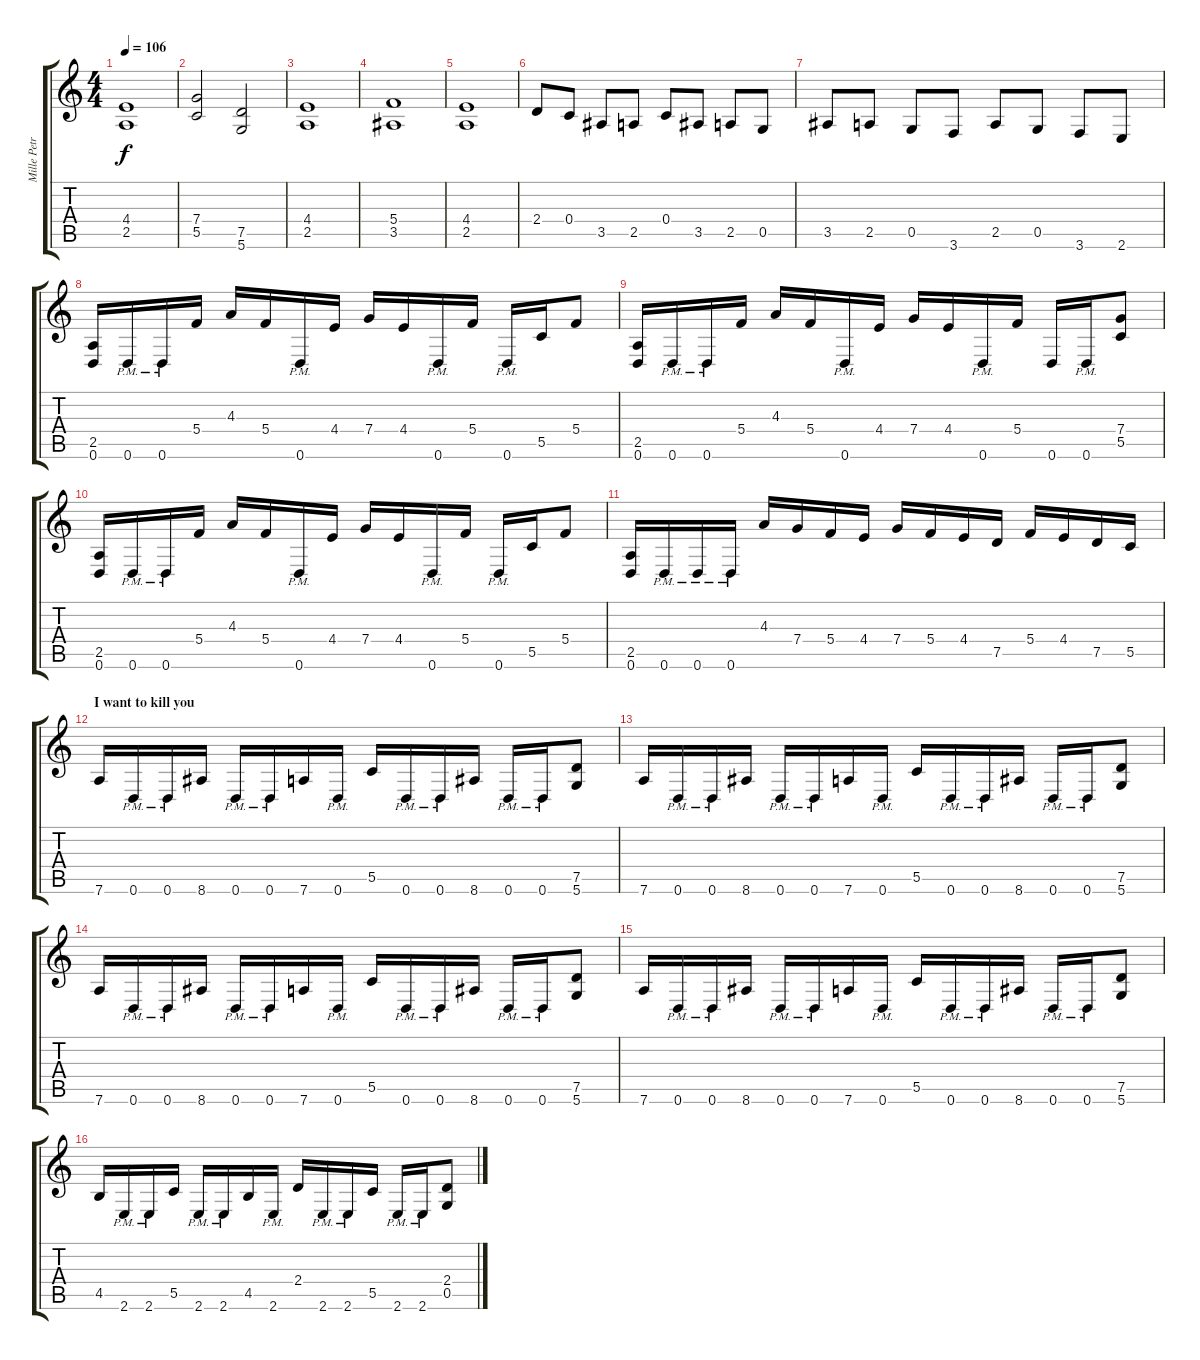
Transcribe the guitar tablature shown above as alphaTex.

\track ("Mille Petrozza" "Mille Petr") {instrument distortionguitar}
\staff {score tabs}
\tuning (D4 A3 F3 C3 G2 D2) {hide}
\ts (4 4)
\tempo 106
\clef g2
\ks c
(4.4 2.5).1{dy f} |
(7.4 5.5).2 (7.5 5.6).2 |
(4.4 2.5).1 |
(5.4 3.5).1 |
(4.4 2.5).1 |
2.4.8 0.4.8 3.5.8 2.5.8 0.4.8 3.5.8 2.5.8 0.5.8 |
3.5.8 2.5.8 0.5.8 3.6.8 2.5.8 0.5.8 3.6.8 2.6.8 |
(2.5 0.6).16 0.6{pm}.16 0.6{pm}.16 5.4.16 4.3.16 5.4.16 0.6{pm}.16 4.4.16 7.4.16 4.4.16 0.6{pm}.16 5.4.16 0.6{pm}.16 5.5.16 5.4.8 |
(2.5 0.6).16 0.6{pm}.16 0.6{pm}.16 5.4.16 4.3.16 5.4.16 0.6{pm}.16 4.4.16 7.4.16 4.4.16 0.6{pm}.16 5.4.16 0.6.16 0.6{pm}.16 (7.4 5.5).8 |
(2.5 0.6).16 0.6{pm}.16 0.6{pm}.16 5.4.16 4.3.16 5.4.16 0.6{pm}.16 4.4.16 7.4.16 4.4.16 0.6{pm}.16 5.4.16 0.6{pm}.16 5.5.16 5.4.8 |
(2.5 0.6).16 0.6{pm}.16 0.6{pm}.16 0.6{pm}.16 4.3.16 7.4.16 5.4.16 4.4.16 7.4.16 5.4.16 4.4.16 7.5.16 5.4.16 4.4.16 7.5.16 5.5.16 |
\section ("" "I want to kill you")
7.6.16 0.6{pm}.16 0.6{pm}.16 8.6.16 0.6{pm}.16 0.6{pm}.16 7.6.16 0.6{pm}.16 5.5.16 0.6{pm}.16 0.6{pm}.16 8.6.16 0.6{pm}.16 0.6{pm}.16 (7.5 5.6).8 |
7.6.16 0.6{pm}.16 0.6{pm}.16 8.6.16 0.6{pm}.16 0.6{pm}.16 7.6.16 0.6{pm}.16 5.5.16 0.6{pm}.16 0.6{pm}.16 8.6.16 0.6{pm}.16 0.6{pm}.16 (7.5 5.6).8 |
7.6.16 0.6{pm}.16 0.6{pm}.16 8.6.16 0.6{pm}.16 0.6{pm}.16 7.6.16 0.6{pm}.16 5.5.16 0.6{pm}.16 0.6{pm}.16 8.6.16 0.6{pm}.16 0.6{pm}.16 (7.5 5.6).8 |
7.6.16 0.6{pm}.16 0.6{pm}.16 8.6.16 0.6{pm}.16 0.6{pm}.16 7.6.16 0.6{pm}.16 5.5.16 0.6{pm}.16 0.6{pm}.16 8.6.16 0.6{pm}.16 0.6{pm}.16 (7.5 5.6).8 |
4.5.16 2.6{pm}.16 2.6{pm}.16 5.5.16 2.6{pm}.16 2.6{pm}.16 4.5.16 2.6{pm}.16 2.4.16 2.6{pm}.16 2.6{pm}.16 5.5.16 2.6{pm}.16 2.6{pm}.16 (2.4 0.5).8
